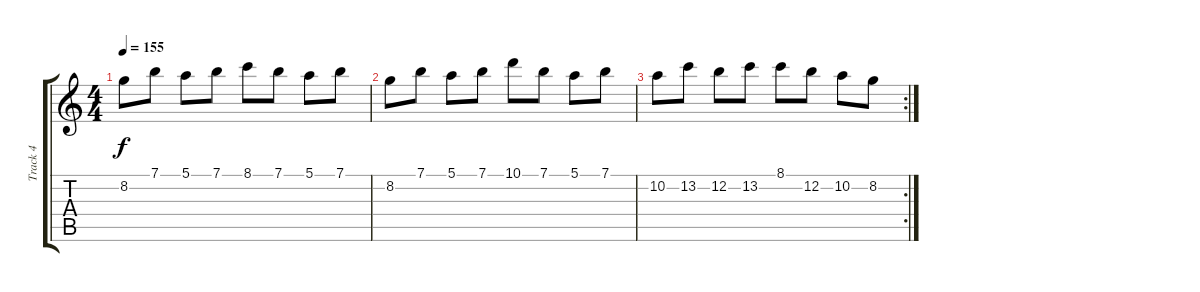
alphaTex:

\track ("Track 4" "Track 4") {instrument overdrivenguitar}
\staff {score tabs}
\tuning (E4 B3 G3 D3 A2 E2) {hide}
\ts (4 4)
\tempo 155
\clef g2
\ks c
8.2.8{dy f} 7.1.8 5.1.8 7.1.8 8.1.8 7.1.8 5.1.8 7.1.8 |
8.2.8 7.1.8 5.1.8 7.1.8 10.1.8 7.1.8 5.1.8 7.1.8 |
\rc 2
10.2.8 13.2.8 12.2.8 13.2.8 8.1.8 12.2.8 10.2.8 8.2.8
